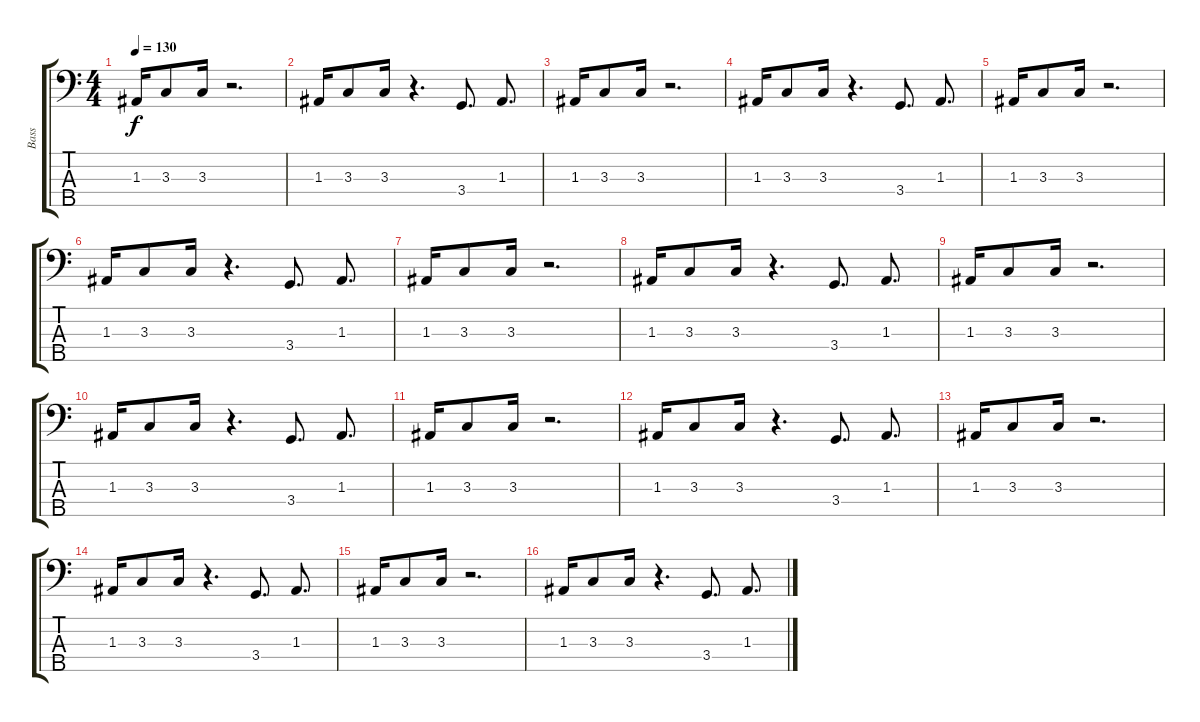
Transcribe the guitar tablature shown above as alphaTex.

\track ("Bass" "Bass") {instrument electricbassfinger}
\staff {score tabs}
\tuning (G2 D2 A1 E1 B0) {hide}
\ts (4 4)
\tempo 130
\clef f4
\ks c
1.3.16{dy f instrument electricbassfinger} 3.3.8 3.3.16 r.2{d} |
1.3.16 3.3.8 3.3.16 r.4{d} 3.4.8{d} 1.3.8{d} |
1.3.16 3.3.8 3.3.16 r.2{d} |
1.3.16 3.3.8 3.3.16 r.4{d} 3.4.8{d} 1.3.8{d} |
1.3.16 3.3.8 3.3.16 r.2{d} |
1.3.16 3.3.8 3.3.16 r.4{d} 3.4.8{d} 1.3.8{d} |
1.3.16 3.3.8 3.3.16 r.2{d} |
1.3.16 3.3.8 3.3.16 r.4{d} 3.4.8{d} 1.3.8{d} |
1.3.16 3.3.8 3.3.16 r.2{d} |
1.3.16 3.3.8 3.3.16 r.4{d} 3.4.8{d} 1.3.8{d} |
1.3.16 3.3.8 3.3.16 r.2{d} |
1.3.16 3.3.8 3.3.16 r.4{d} 3.4.8{d} 1.3.8{d} |
1.3.16 3.3.8 3.3.16 r.2{d} |
1.3.16 3.3.8 3.3.16 r.4{d} 3.4.8{d} 1.3.8{d} |
1.3.16 3.3.8 3.3.16 r.2{d} |
1.3.16 3.3.8 3.3.16 r.4{d} 3.4.8{d} 1.3.8{d}
